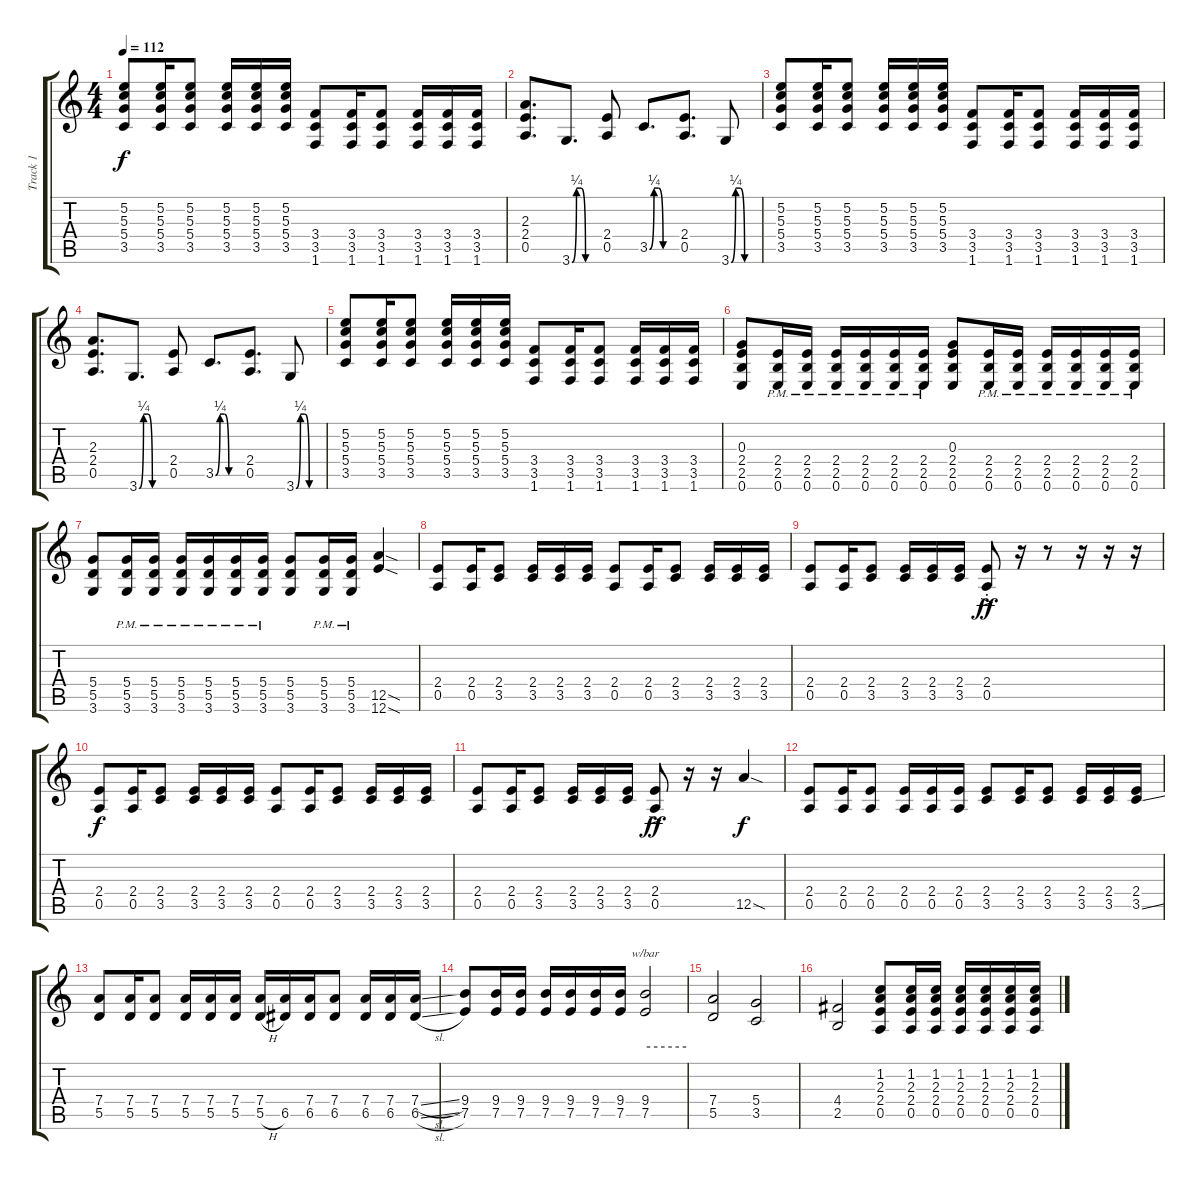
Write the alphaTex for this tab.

\track ("Track 1" "Track 1") {instrument electricguitarjazz}
\staff {score tabs}
\tuning (E4 B3 G3 D3 A2 E2) {hide}
\ts (4 4)
\tempo 112
\clef g2
\ks c
(5.2 5.3 5.4 3.5).8{dy f} (5.2 5.3 5.4 3.5).16 (5.2 5.3 5.4 3.5).8 (5.2 5.3 5.4 3.5).16 (5.2 5.3 5.4 3.5).16 (5.2 5.3 5.4 3.5).16 (3.4 3.5 1.6).8 (3.4 3.5 1.6).16 (3.4 3.5 1.6).8 (3.4 3.5 1.6).16 (3.4 3.5 1.6).16 (3.4 3.5 1.6).16 |
(2.3 2.4 0.5).8{d} 3.6{be (custom 0 0 10 1 20 1 30 0 60 0)}.8{d} (2.4 0.5).8 3.5{be (custom 0 0 10 1 20 1 30 0 60 0)}.8{d} (2.4 0.5).8{d} 3.6{be (custom 0 0 10 1 20 1 30 0 60 0)}.8 |
(5.2 5.3 5.4 3.5).8 (5.2 5.3 5.4 3.5).16 (5.2 5.3 5.4 3.5).8 (5.2 5.3 5.4 3.5).16 (5.2 5.3 5.4 3.5).16 (5.2 5.3 5.4 3.5).16 (3.4 3.5 1.6).8 (3.4 3.5 1.6).16 (3.4 3.5 1.6).8 (3.4 3.5 1.6).16 (3.4 3.5 1.6).16 (3.4 3.5 1.6).16 |
(2.3 2.4 0.5).8{d} 3.6{be (custom 0 0 10 1 20 1 30 0 60 0)}.8{d} (2.4 0.5).8 3.5{be (custom 0 0 10 1 20 1 30 0 60 0)}.8{d} (2.4 0.5).8{d} 3.6{be (custom 0 0 10 1 20 1 30 0 60 0)}.8 |
(5.2 5.3 5.4 3.5).8 (5.2 5.3 5.4 3.5).16 (5.2 5.3 5.4 3.5).8 (5.2 5.3 5.4 3.5).16 (5.2 5.3 5.4 3.5).16 (5.2 5.3 5.4 3.5).16 (3.4 3.5 1.6).8 (3.4 3.5 1.6).16 (3.4 3.5 1.6).8 (3.4 3.5 1.6).16 (3.4 3.5 1.6).16 (3.4 3.5 1.6).16 |
(0.3 2.4 2.5 0.6).8 (2.4{pm} 2.5{pm} 0.6{pm}).16 (2.4{pm} 2.5{pm} 0.6{pm}).16 (2.4{pm} 2.5{pm} 0.6{pm}).16 (2.4{pm} 2.5{pm} 0.6{pm}).16 (2.4{pm} 2.5{pm} 0.6{pm}).16 (2.4{pm} 2.5{pm} 0.6{pm}).16 (0.3 2.4 2.5 0.6).8 (2.4{pm} 2.5{pm} 0.6{pm}).16 (2.4{pm} 2.5{pm} 0.6{pm}).16 (2.4{pm} 2.5{pm} 0.6{pm}).16 (2.4{pm} 2.5{pm} 0.6{pm}).16 (2.4{pm} 2.5{pm} 0.6{pm}).16 (2.4{pm} 2.5{pm} 0.6{pm}).16 |
(5.4 5.5 3.6).8 (5.4{pm} 5.5{pm} 3.6{pm}).16 (5.4{pm} 5.5{pm} 3.6{pm}).16 (5.4{pm} 5.5{pm} 3.6{pm}).16 (5.4{pm} 5.5{pm} 3.6{pm}).16 (5.4{pm} 5.5{pm} 3.6{pm}).16 (5.4{pm} 5.5{pm} 3.6{pm}).16 (5.4 5.5 3.6).8 (5.4{pm} 5.5{pm} 3.6{pm}).16 (5.4{pm} 5.5{pm} 3.6{pm}).16 (12.5{sod} 12.6{sod}).4 |
(2.4 0.5).8 (2.4 0.5).16 (2.4 3.5).8 (2.4 3.5).16 (2.4 3.5).16 (2.4 3.5).16 (2.4 0.5).8 (2.4 0.5).16 (2.4 3.5).8 (2.4 3.5).16 (2.4 3.5).16 (2.4 3.5).16 |
(2.4 0.5).8 (2.4 0.5).16 (2.4 3.5).8 (2.4 3.5).16 (2.4 3.5).16 (2.4 3.5).16 (2.4{ac st} 0.5{ac st}).8{dy ff} r.16 r.8 r.16 r.16 r.16 |
(2.4 0.5).8{dy f} (2.4 0.5).16 (2.4 3.5).8 (2.4 3.5).16 (2.4 3.5).16 (2.4 3.5).16 (2.4 0.5).8 (2.4 0.5).16 (2.4 3.5).8 (2.4 3.5).16 (2.4 3.5).16 (2.4 3.5).16 |
(2.4 0.5).8 (2.4 0.5).16 (2.4 3.5).8 (2.4 3.5).16 (2.4 3.5).16 (2.4 3.5).16 (2.4{ac} 0.5{ac}).8{dy ff} r.16 r.16 12.5{sod}.4{dy f} |
(2.4 0.5).8 (2.4 0.5).16 (2.4 0.5).8 (2.4 0.5).16 (2.4 0.5).16 (2.4 0.5).16 (2.4 3.5).8 (2.4 3.5).16 (2.4 3.5).8 (2.4 3.5).16 (2.4 3.5).16 (2.4 3.5{ss}).16 |
(7.4 5.5).8 (7.4 5.5).16 (7.4 5.5).8 (7.4 5.5).16 (7.4 5.5).16 (7.4 5.5).16 (7.4 5.5{h}).16 (7.4{t} 6.5).16 (7.4 6.5).16 (7.4 6.5).8 (7.4 6.5).16 (7.4 6.5).16 (7.4{sl} 6.5{sl}).16 |
(9.4 7.5).8 (9.4 7.5).16 (9.4 7.5).16 (9.4 7.5).16 (9.4 7.5).16 (9.4 7.5).16 (9.4 7.5).16 (9.4 7.5).2{tbe (hold default 0 0 60 0)} |
(7.4 5.5).2 (5.4 3.5).2 |
(4.4 2.5).2 (1.2 2.3 2.4 0.5).8 (1.2 2.3 2.4 0.5).16 (1.2 2.3 2.4 0.5).16 (1.2 2.3 2.4 0.5).16 (1.2 2.3 2.4 0.5).16 (1.2 2.3 2.4 0.5).16 (1.2 2.3 2.4 0.5).16
